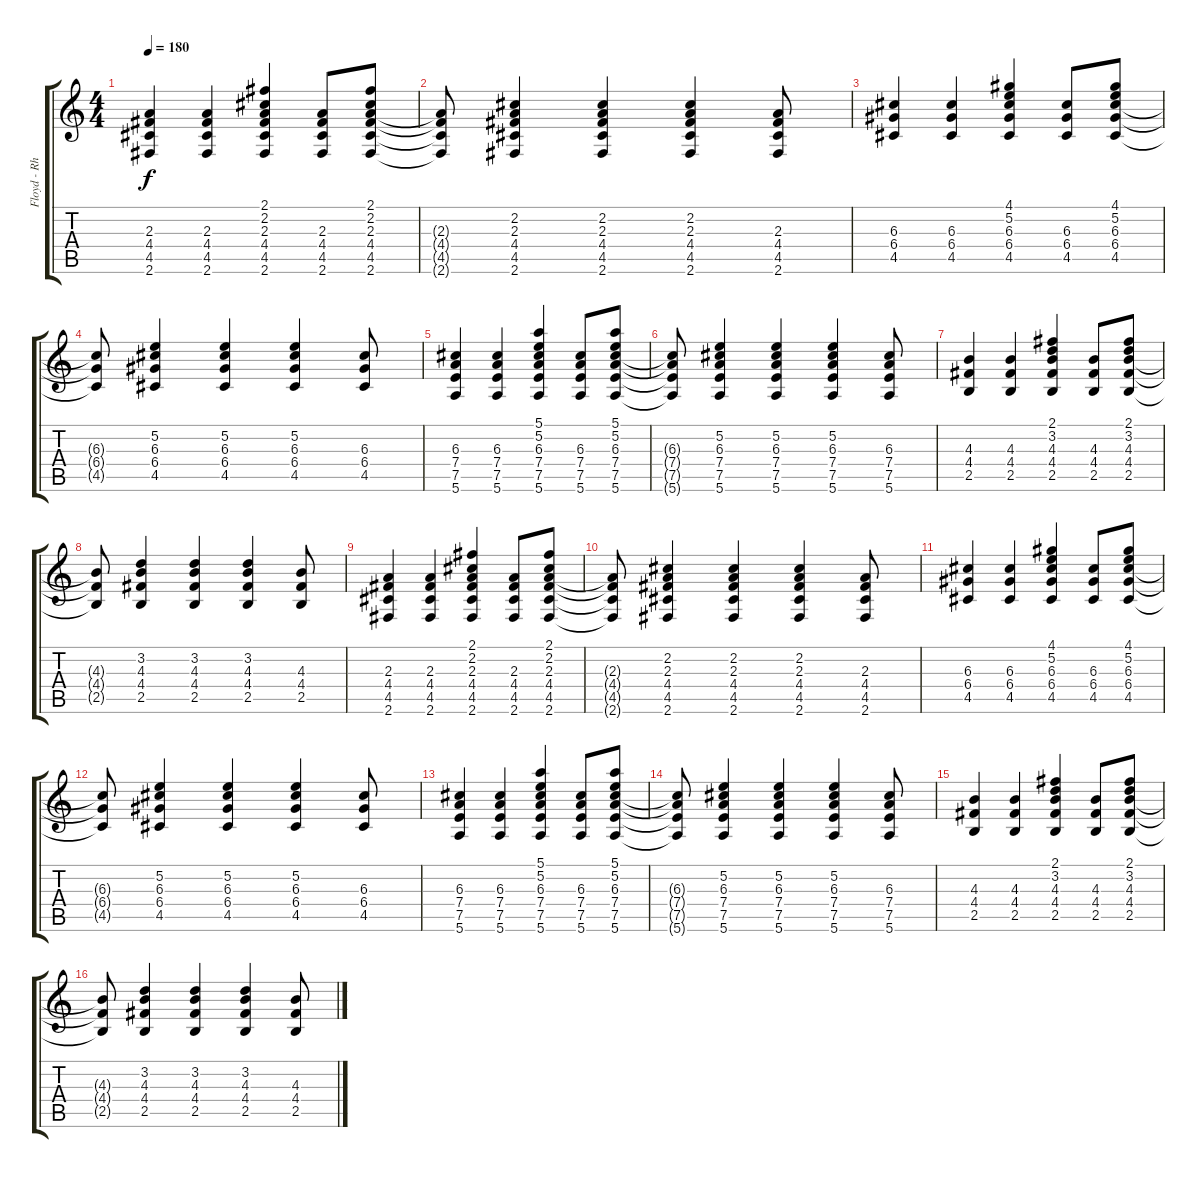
\track ("Floyd - Rhythm Guitar 2" "Floyd - Rh") {instrument distortionguitar}
\staff {score tabs}
\tuning (E4 B3 G3 D3 A2 E2) {hide}
\ts (4 4)
\tempo 180
\clef g2
\ks c
(2.3 4.4 4.5 2.6).4{dy f} (2.3 4.4 4.5 2.6).4 (2.1 2.2 2.3 4.4 4.5 2.6).4 (2.3 4.4 4.5 2.6).8 (2.1 2.2 2.3 4.4 4.5 2.6).8 |
(2.3{t} 4.4{t} 4.5{t} 2.6{t}).8 (2.2 2.3 4.4 4.5 2.6).4 (2.2 2.3 4.4 4.5 2.6).4 (2.2 2.3 4.4 4.5 2.6).4 (2.3 4.4 4.5 2.6).8 |
(6.3 6.4 4.5).4 (6.3 6.4 4.5).4 (4.1 5.2 6.3 6.4 4.5).4 (6.3 6.4 4.5).8 (4.1 5.2 6.3 6.4 4.5).8 |
(6.3{t} 6.4{t} 4.5{t}).8 (5.2 6.3 6.4 4.5).4 (5.2 6.3 6.4 4.5).4 (5.2 6.3 6.4 4.5).4 (6.3 6.4 4.5).8 |
(6.3 7.4 7.5 5.6).4 (6.3 7.4 7.5 5.6).4 (5.1 5.2 6.3 7.4 7.5 5.6).4 (6.3 7.4 7.5 5.6).8 (5.1 5.2 6.3 7.4 7.5 5.6).8 |
(6.3{t} 7.4{t} 7.5{t} 5.6{t}).8 (5.2 6.3 7.4 7.5 5.6).4 (5.2 6.3 7.4 7.5 5.6).4 (5.2 6.3 7.4 7.5 5.6).4 (6.3 7.4 7.5 5.6).8 |
(4.3 4.4 2.5).4 (4.3 4.4 2.5).4 (2.1 3.2 4.3 4.4 2.5).4 (4.3 4.4 2.5).8 (2.1 3.2 4.3 4.4 2.5).8 |
(4.3{t} 4.4{t} 2.5{t}).8 (3.2 4.3 4.4 2.5).4 (3.2 4.3 4.4 2.5).4 (3.2 4.3 4.4 2.5).4 (4.3 4.4 2.5).8 |
(2.3 4.4 4.5 2.6).4 (2.3 4.4 4.5 2.6).4 (2.1 2.2 2.3 4.4 4.5 2.6).4 (2.3 4.4 4.5 2.6).8 (2.1 2.2 2.3 4.4 4.5 2.6).8 |
(2.3{t} 4.4{t} 4.5{t} 2.6{t}).8 (2.2 2.3 4.4 4.5 2.6).4 (2.2 2.3 4.4 4.5 2.6).4 (2.2 2.3 4.4 4.5 2.6).4 (2.3 4.4 4.5 2.6).8 |
(6.3 6.4 4.5).4 (6.3 6.4 4.5).4 (4.1 5.2 6.3 6.4 4.5).4 (6.3 6.4 4.5).8 (4.1 5.2 6.3 6.4 4.5).8 |
(6.3{t} 6.4{t} 4.5{t}).8 (5.2 6.3 6.4 4.5).4 (5.2 6.3 6.4 4.5).4 (5.2 6.3 6.4 4.5).4 (6.3 6.4 4.5).8 |
(6.3 7.4 7.5 5.6).4 (6.3 7.4 7.5 5.6).4 (5.1 5.2 6.3 7.4 7.5 5.6).4 (6.3 7.4 7.5 5.6).8 (5.1 5.2 6.3 7.4 7.5 5.6).8 |
(6.3{t} 7.4{t} 7.5{t} 5.6{t}).8 (5.2 6.3 7.4 7.5 5.6).4 (5.2 6.3 7.4 7.5 5.6).4 (5.2 6.3 7.4 7.5 5.6).4 (6.3 7.4 7.5 5.6).8 |
(4.3 4.4 2.5).4 (4.3 4.4 2.5).4 (2.1 3.2 4.3 4.4 2.5).4 (4.3 4.4 2.5).8 (2.1 3.2 4.3 4.4 2.5).8 |
(4.3{t} 4.4{t} 2.5{t}).8 (3.2 4.3 4.4 2.5).4 (3.2 4.3 4.4 2.5).4 (3.2 4.3 4.4 2.5).4 (4.3 4.4 2.5).8
